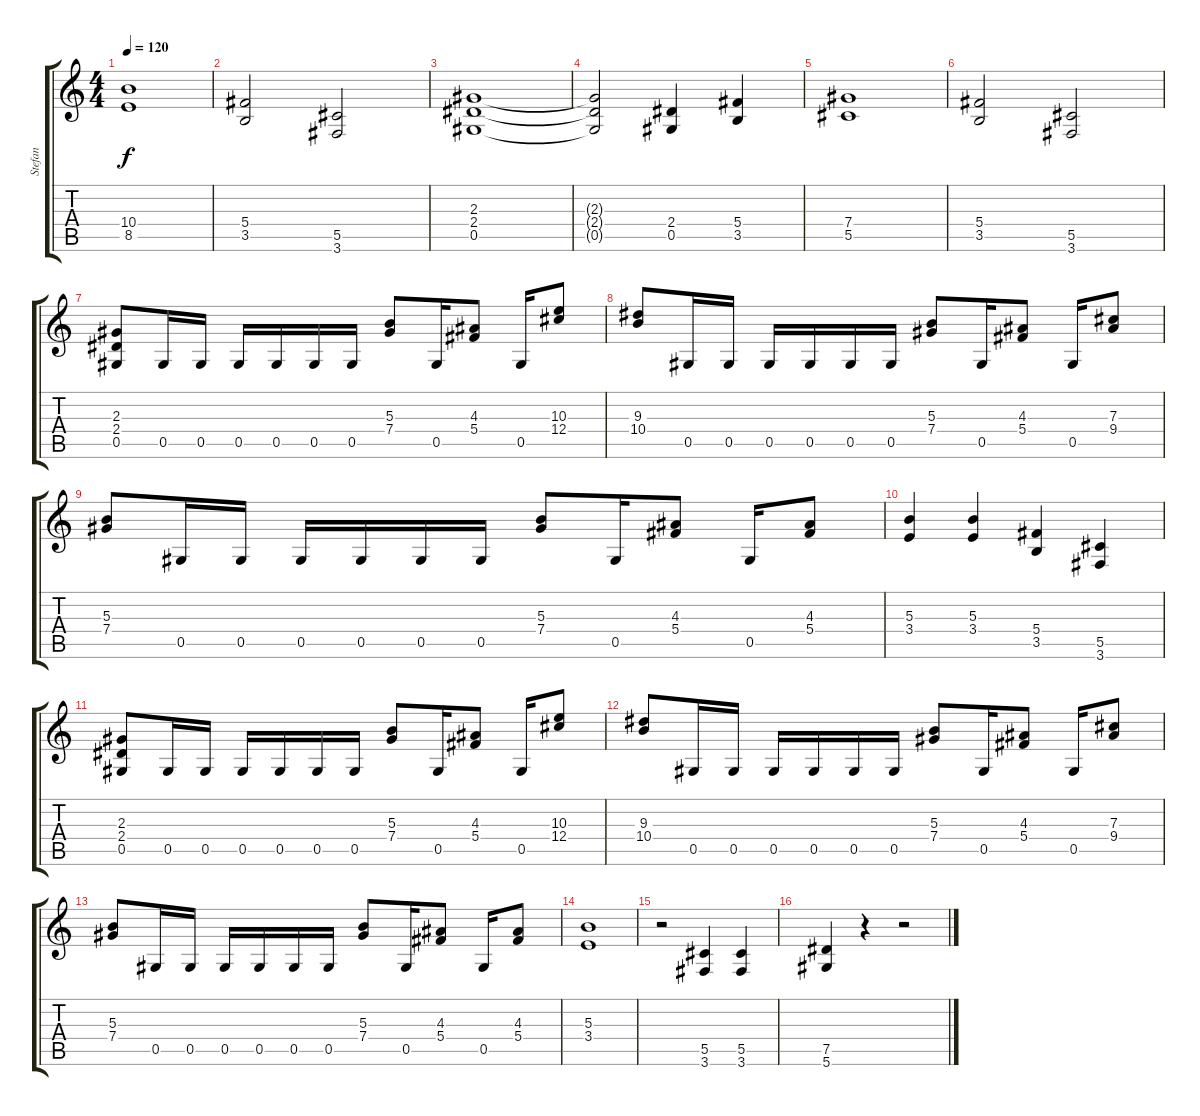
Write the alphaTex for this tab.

\track ("Stefan" "Stefan") {instrument distortionguitar}
\staff {score tabs}
\tuning (Eb4 Bb3 Gb3 Db3 Ab2 Eb2) {hide}
\ts (4 4)
\tempo 120
\clef g2
\ks c
(10.4 8.5).1{dy f} |
(5.4 3.5).2 (5.5 3.6).2 |
(2.3 2.4 0.5).1 |
(2.3{t} 2.4{t} 0.5{t}).2 (2.4 0.5).4 (5.4 3.5).4 |
(7.4 5.5).1 |
(5.4 3.5).2 (5.5 3.6).2 |
(2.3 2.4 0.5).8 0.5.16 0.5.16 0.5.16 0.5.16 0.5.16 0.5.16 (5.3 7.4).8 0.5.16 (4.3 5.4).8 0.5.16 (10.3 12.4).8 |
(9.3 10.4).8 0.5.16 0.5.16 0.5.16 0.5.16 0.5.16 0.5.16 (5.3 7.4).8 0.5.16 (4.3 5.4).8 0.5.16 (7.3 9.4).8 |
(5.3 7.4).8 0.5.16 0.5.16 0.5.16 0.5.16 0.5.16 0.5.16 (5.3 7.4).8 0.5.16 (4.3 5.4).8 0.5.16 (4.3 5.4).8 |
(5.3 3.4).4 (5.3 3.4).4 (5.4 3.5).4 (5.5 3.6).4 |
(2.3 2.4 0.5).8 0.5.16 0.5.16 0.5.16 0.5.16 0.5.16 0.5.16 (5.3 7.4).8 0.5.16 (4.3 5.4).8 0.5.16 (10.3 12.4).8 |
(9.3 10.4).8 0.5.16 0.5.16 0.5.16 0.5.16 0.5.16 0.5.16 (5.3 7.4).8 0.5.16 (4.3 5.4).8 0.5.16 (7.3 9.4).8 |
(5.3 7.4).8 0.5.16 0.5.16 0.5.16 0.5.16 0.5.16 0.5.16 (5.3 7.4).8 0.5.16 (4.3 5.4).8 0.5.16 (4.3 5.4).8 |
(5.3 3.4).1 |
r.2 (5.5 3.6).4 (5.5 3.6).4 |
(7.5 5.6).4 r.4 r.2
